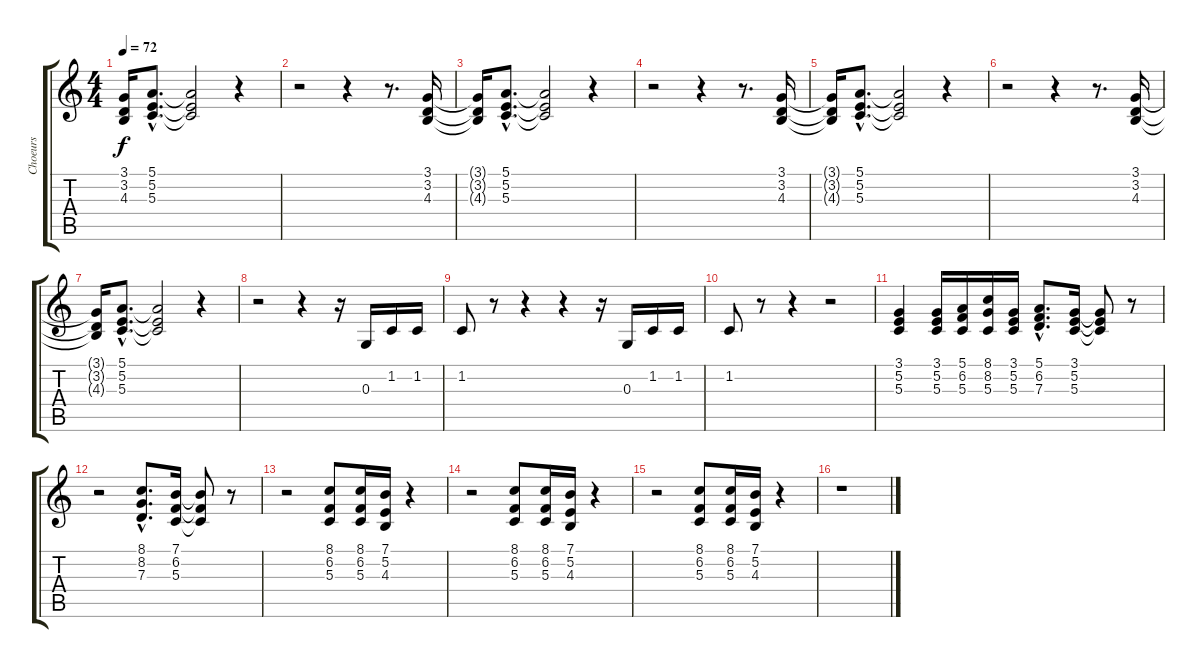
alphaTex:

\track ("Choeurs" "Choeurs") {instrument percussiveorgan}
\staff {score tabs}
\tuning (E4 B3 G3 D3 A2 E2) {hide}
\ts (4 4)
\tempo 72
\clef g2
\ks c
(3.1{t} 3.2{t} 4.3{t}).16{dy f} (5.1{hac} 5.2{hac} 5.3{hac}).8{d} (5.1{t} 5.2{t} 5.3{t}).2 r.4 |
r.2 r.4 r.8{d} (3.1 3.2 4.3).16 |
(3.1{t} 3.2{t} 4.3{t}).16 (5.1{hac} 5.2{hac} 5.3{hac}).8{d} (5.1{t} 5.2{t} 5.3{t}).2 r.4 |
r.2 r.4 r.8{d} (3.1 3.2 4.3).16 |
(3.1{t} 3.2{t} 4.3{t}).16 (5.1{hac} 5.2{hac} 5.3{hac}).8{d} (5.1{t} 5.2{t} 5.3{t}).2 r.4 |
r.2 r.4 r.8{d} (3.1 3.2 4.3).16 |
(3.1{t} 3.2{t} 4.3{t}).16 (5.1{hac} 5.2{hac} 5.3{hac}).8{d} (5.1{t} 5.2{t} 5.3{t}).2 r.4 |
r.2 r.4 r.16 0.3.16 1.2.16 1.2.16 |
1.2.8 r.8 r.4 r.4 r.16 0.3.16 1.2.16 1.2.16 |
1.2.8 r.8 r.4 r.2 |
(3.1 5.2 5.3).4 (3.1 5.2 5.3).16 (5.1 6.2 5.3).16 (8.1 8.2 5.3).16 (3.1 5.2 5.3).16 (5.1{hac} 6.2{hac} 7.3{hac}).8{d} (3.1 5.2 5.3).16 (3.1{t} 5.2{t} 5.3{t}).8 r.8 |
r.2 (8.1{hac} 8.2{hac} 7.3{hac}).8{d} (7.1 6.2 5.3).16 (7.1{t} 6.2{t} 5.3{t}).8 r.8 |
r.2 (8.1 6.2 5.3).8 (8.1 6.2 5.3).16 (7.1 5.2 4.3).16 r.4 |
r.2 (8.1 6.2 5.3).8 (8.1 6.2 5.3).16 (7.1 5.2 4.3).16 r.4 |
r.2 (8.1 6.2 5.3).8 (8.1 6.2 5.3).16 (7.1 5.2 4.3).16 r.4 |
r.1
